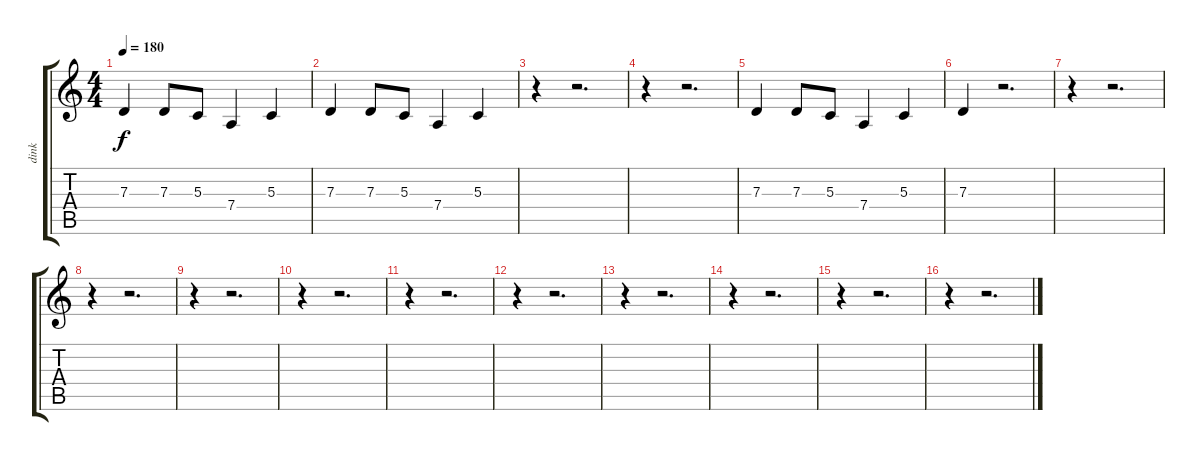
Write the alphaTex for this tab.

\track ("dink" "dink") {instrument electricgrandpiano}
\staff {score tabs}
\tuning (E4 B3 G3 D3 A2 E2) {hide}
\ts (4 4)
\tempo 180
\clef g2
\ks c
7.3.4{dy f} 7.3.8 5.3.8 7.4.4 5.3.4 |
7.3.4 7.3.8 5.3.8 7.4.4 5.3.4 |
r.4 r.2{d} |
r.4 r.2{d} |
7.3.4 7.3.8 5.3.8 7.4.4 5.3.4 |
7.3.4 r.2{d} |
r.4 r.2{d} |
r.4 r.2{d} |
r.4 r.2{d} |
r.4 r.2{d} |
r.4 r.2{d} |
r.4 r.2{d} |
r.4 r.2{d} |
r.4 r.2{d} |
r.4 r.2{d} |
r.4 r.2{d}
